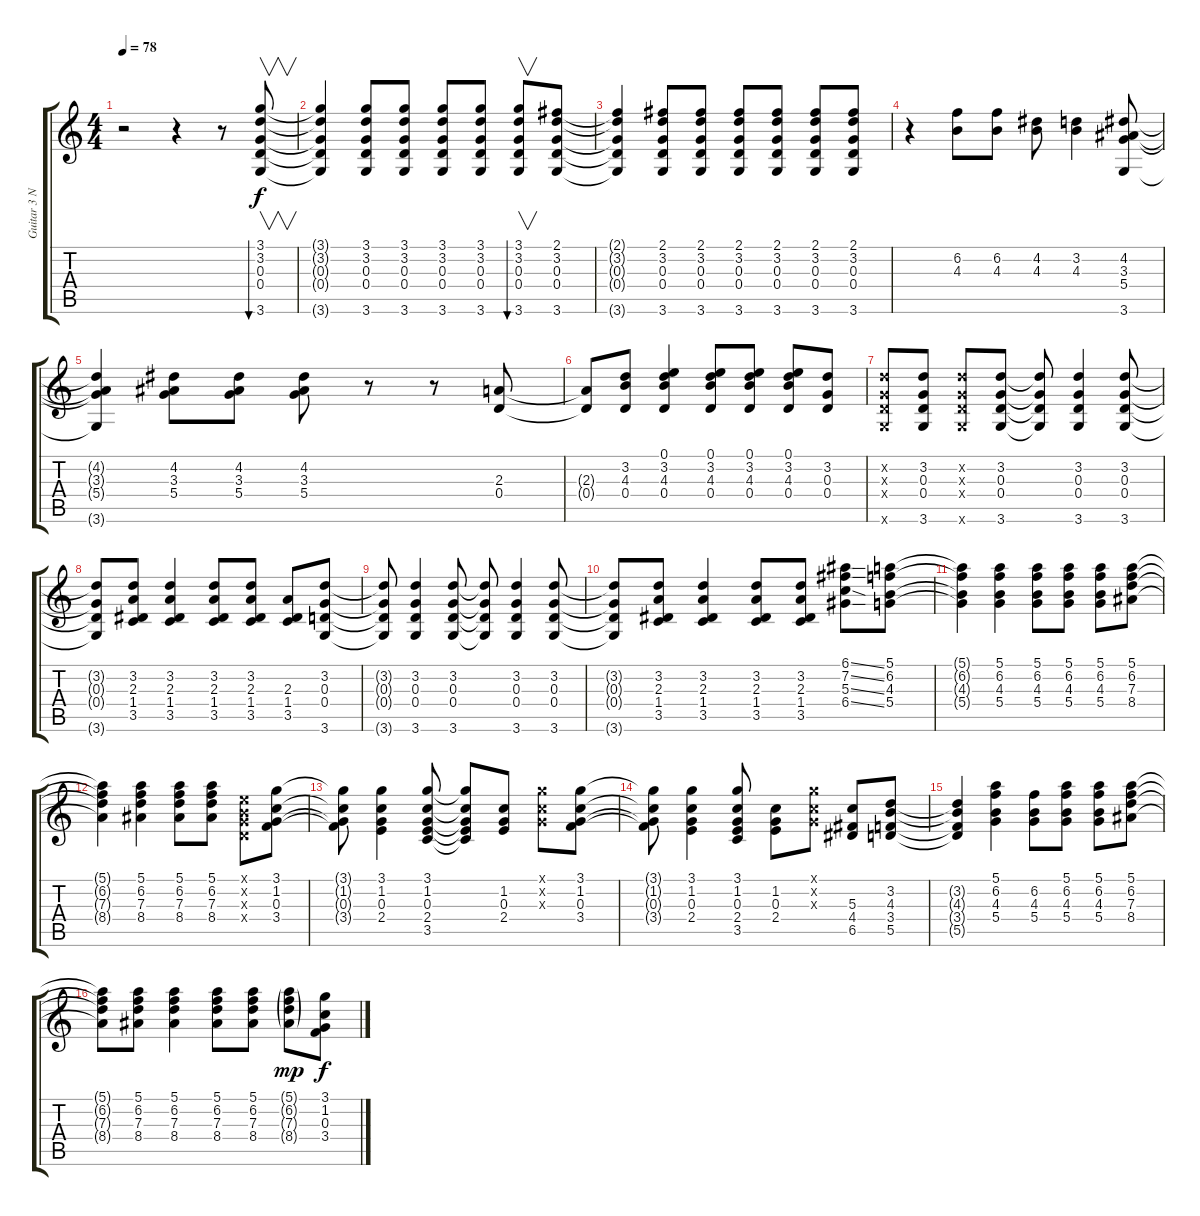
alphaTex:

\track ("Guitar 3 Nylon Acoustic." "Guitar 3 N") {instrument acousticguitarnylon}
\staff {score tabs}
\tuning (E4 B3 G3 D3 A2 E2) {hide}
\ts (4 4)
\tempo 78
\clef g2
\ks c
r.2{dy f instrument acousticguitarnylon} r.4 r.8 (3.1 3.2 0.3 0.4 3.6).8{v bu 60} |
(3.1{t} 3.2{t} 0.3{t} 0.4{t} 3.6{t}).4 (3.1 3.2 0.3 0.4 3.6).8 (3.1 3.2 0.3 0.4 3.6).8 (3.1 3.2 0.3 0.4 3.6).8 (3.1 3.2 0.3 0.4 3.6).8 (3.1 3.2 0.3 0.4 3.6).8{v bu 60} (2.1 3.2 0.3 0.4 3.6).8 |
(2.1{t} 3.2{t} 0.3{t} 0.4{t} 3.6{t}).4 (2.1 3.2 0.3 0.4 3.6).8 (2.1 3.2 0.3 0.4 3.6).8 (2.1 3.2 0.3 0.4 3.6).8 (2.1 3.2 0.3 0.4 3.6).8 (2.1 3.2 0.3 0.4 3.6).8 (2.1 3.2 0.3 0.4 3.6).8 |
r.4 (6.2 4.3).8 (6.2 4.3).8 (4.2 4.3).8 (3.2 4.3).4 (4.2 3.3 5.4 3.6).8 |
(4.2{t} 3.3{t} 5.4{t} 3.6{t}).4 (4.2 3.3 5.4).8 (4.2 3.3 5.4).8 (4.2 3.3 5.4).8 r.8 r.8 (2.3 0.4).8 |
(2.3{t} 0.4{t}).8 (3.2 4.3 0.4).8 (0.1 3.2 4.3 0.4).4 (0.1 3.2 4.3 0.4).8 (0.1 3.2 4.3 0.4).8 (0.1 3.2 4.3 0.4).8 (3.2 0.3 0.4).8 |
(3.2{x} 0.3{x} 0.4{x} 3.6{x}).8 (3.2 0.3 0.4 3.6).8 (3.2{x} 0.3{x} 0.4{x} 3.6{x}).8 (3.2 0.3 0.4 3.6).8 (3.2{t} 0.3{t} 0.4{t} 3.6{t}).8 (3.2 0.3 0.4 3.6).4 (3.2 0.3 0.4 3.6).8 |
(3.2{t} 0.3{t} 0.4{t} 3.6{t}).8 (3.2 2.3 1.4 3.5).8 (3.2 2.3 1.4 3.5).4 (3.2 2.3 1.4 3.5).8 (3.2 2.3 1.4 3.5).8 (2.3 1.4 3.5).8 (3.2 0.3 0.4 3.6).8 |
(3.2{t} 0.3{t} 0.4{t} 3.6{t}).8 (3.2 0.3 0.4 3.6).4 (3.2 0.3 0.4 3.6).8 (3.2{t} 0.3{t} 0.4{t} 3.6{t}).8 (3.2 0.3 0.4 3.6).4 (3.2 0.3 0.4 3.6).8 |
(3.2{t} 0.3{t} 0.4{t} 3.6{t}).8 (3.2 2.3 1.4 3.5).8 (3.2 2.3 1.4 3.5).4 (3.2 2.3 1.4 3.5).8 (3.2 2.3 1.4 3.5).8 (6.1{ss} 7.2{ss} 5.3{ss} 6.4{ss}).8 (5.1 6.2 4.3 5.4).8 |
(5.1{t} 6.2{t} 4.3{t} 5.4{t}).4 (5.1 6.2 4.3 5.4).4 (5.1 6.2 4.3 5.4).8 (5.1 6.2 4.3 5.4).8 (5.1 6.2 4.3 5.4).8 (5.1 6.2 7.3 8.4).8 |
(5.1{t} 6.2{t} 7.3{t} 8.4{t}).4 (5.1 6.2 7.3 8.4).4 (5.1 6.2 7.3 8.4).8 (5.1 6.2 7.3 8.4).8 (0.1{x} 0.2{x} 0.3{x} 0.4{x}).8 (3.1 1.2 0.3 3.4).8 |
(3.1{t} 1.2{t} 0.3{t} 3.4{t}).8 (3.1 1.2 0.3 2.4).4 (3.1 1.2 0.3 2.4 3.5).8 (3.1{t} 1.2{t} 0.3{t} 2.4{t} 3.5{t}).8 (1.2 0.3 2.4).8 (3.1{x} 1.2{x} 0.3{x}).8 (3.1 1.2 0.3 3.4).8 |
(3.1{t} 1.2{t} 0.3{t} 3.4{t}).8 (3.1 1.2 0.3 2.4).4 (3.1 1.2 0.3 2.4 3.5).8 (1.2 0.3 2.4).8 (3.1{x} 1.2{x} 0.3{x}).8 (5.3 4.4 6.5).8 (3.2 4.3 3.4 5.5).8 |
(3.2{t} 4.3{t} 3.4{t} 5.5{t}).4 (5.1 6.2 4.3 5.4).4 (6.2 4.3 5.4).8 (5.1 6.2 4.3 5.4).8 (5.1 6.2 4.3 5.4).8 (5.1 6.2 7.3 8.4).8 |
(5.1{t} 6.2{t} 7.3{t} 8.4{t}).8 (5.1 6.2 7.3 8.4).8 (5.1 6.2 7.3 8.4).4 (5.1 6.2 7.3 8.4).8 (5.1 6.2 7.3 8.4).8 (5.1{g} 6.2{g} 7.3{g} 8.4{g}).8{dy mp} (3.1 1.2 0.3 3.4).8{dy f}
